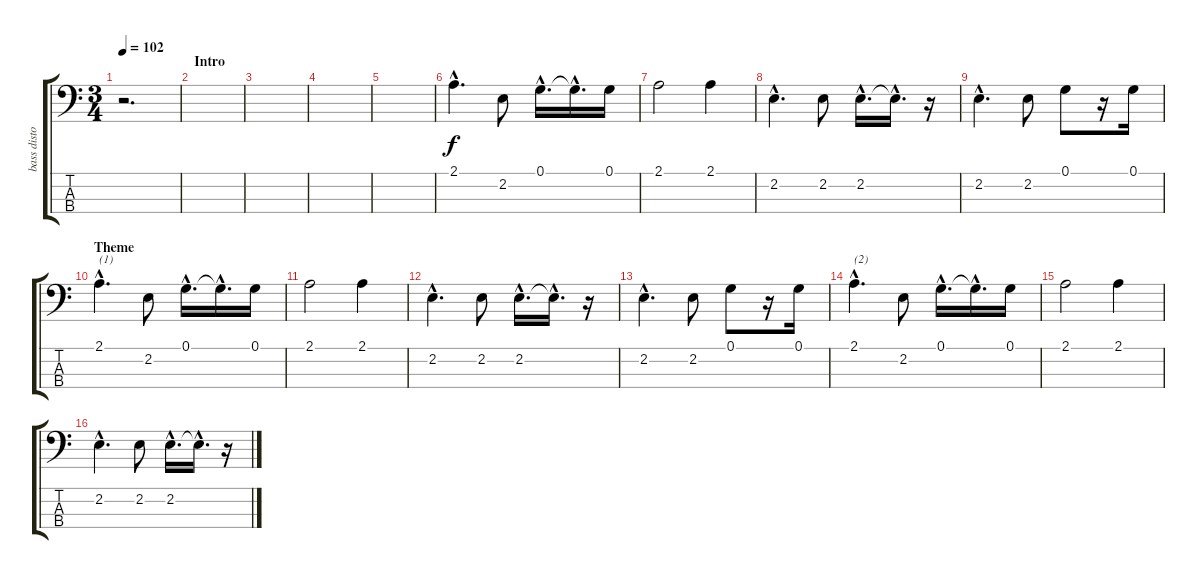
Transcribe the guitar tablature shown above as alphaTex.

\track ("bass distorted bass)" "bass disto") {instrument distortionguitar}
\staff {score tabs}
\tuning (G2 D2 A1 E1) {hide}
\ts (3 4)
\tempo 102
\clef f4
\ks c
r.2{d dy f instrument distortionguitar} |
\section ("" "Intro")
|
|
|
|
2.1{hac}.4{d} 2.2.8 0.1{hac}.16{d} 0.1{hac t}.16{d} 0.1.16 |
2.1.2 2.1.4 |
2.2{hac}.4{d} 2.2.8 2.2{hac}.16{d} 2.2{hac t}.16{d} r.16 |
2.2{hac}.4{d} 2.2.8 0.1.8 r.16 0.1.16 |
\section ("" "Theme")
2.1{hac}.4{d txt "(1)"} 2.2.8 0.1{hac}.16{d} 0.1{hac t}.16{d} 0.1.16 |
2.1.2 2.1.4 |
2.2{hac}.4{d} 2.2.8 2.2{hac}.16{d} 2.2{hac t}.16{d} r.16 |
2.2{hac}.4{d} 2.2.8 0.1.8 r.16 0.1.16 |
2.1{hac}.4{d txt "(2)"} 2.2.8 0.1{hac}.16{d} 0.1{hac t}.16{d} 0.1.16 |
2.1.2 2.1.4 |
2.2{hac}.4{d} 2.2.8 2.2{hac}.16{d} 2.2{hac t}.16{d} r.16
